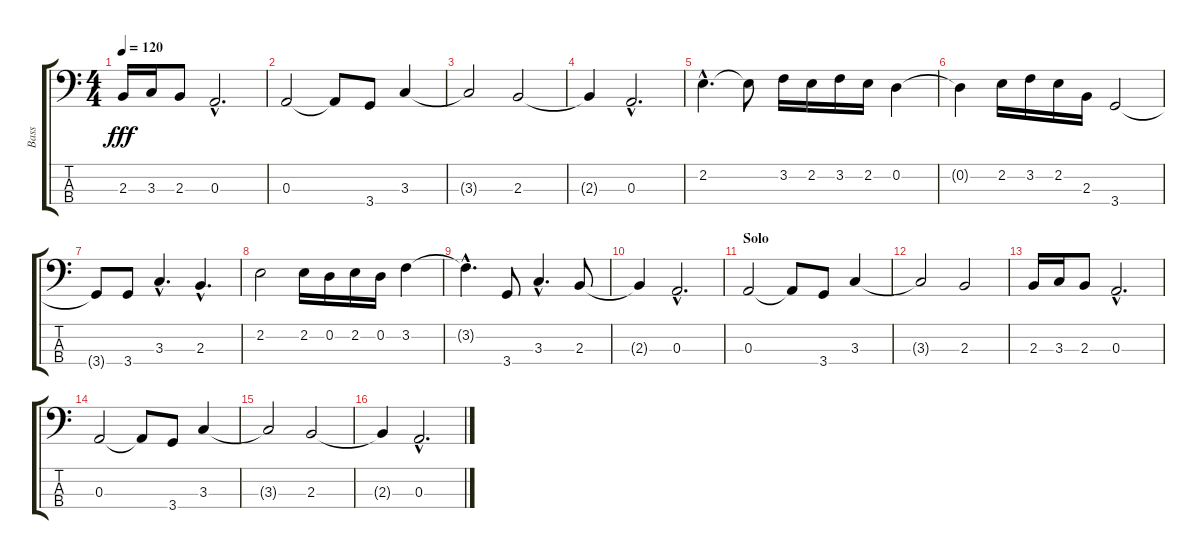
\track ("Bass" "Bass") {instrument electricbasspick}
\staff {score tabs}
\tuning (G2 D2 A1 E1) {hide}
\ts (4 4)
\tempo 120
\clef f4
\ks c
2.3.16{dy fff} 3.3.16 2.3.8 0.3{hac}.2{d} |
0.3.2 0.3{t}.8 3.4.8 3.3.4 |
3.3{t}.2 2.3.2 |
2.3{t}.4 0.3{hac}.2{d} |
2.2{hac}.4{d} 2.2{t}.8 3.2.16 2.2.16 3.2.16 2.2.16 0.2.4 |
0.2{t}.4 2.2.16 3.2.16 2.2.16 2.3.16 3.4.2 |
3.4{t}.8 3.4.8 3.3{hac}.4{d} 2.3{hac}.4{d} |
2.2.2 2.2.16 0.2.16 2.2.16 0.2.16 3.2.4 |
3.2{hac t}.4{d} 3.4.8 3.3{hac}.4{d} 2.3.8 |
2.3{t}.4 0.3{hac}.2{d} |
\section ("" "Solo")
0.3.2 0.3{t}.8 3.4.8 3.3.4 |
3.3{t}.2 2.3.2 |
2.3.16 3.3.16 2.3.8 0.3{hac}.2{d} |
0.3.2 0.3{t}.8 3.4.8 3.3.4 |
3.3{t}.2 2.3.2 |
2.3{t}.4 0.3{hac}.2{d}
